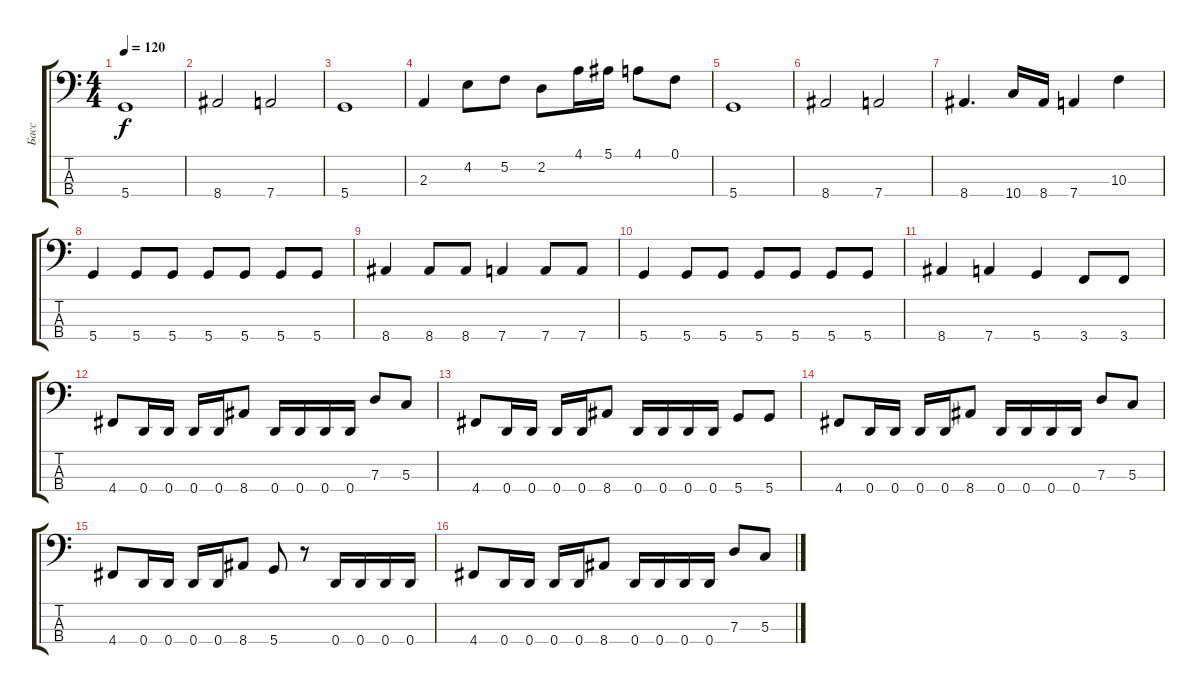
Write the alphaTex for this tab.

\track ("Басс" "Басс") {instrument electricbassfinger}
\staff {score tabs}
\tuning (F2 C2 G1 D1) {hide}
\ts (4 4)
\tempo 120
\clef f4
\ks c
5.4.1{dy f} |
8.4.2 7.4.2 |
5.4.1 |
2.3.4 4.2.8 5.2.8 2.2.8 4.1.16 5.1.16 4.1.8 0.1.8 |
5.4.1 |
8.4.2 7.4.2 |
8.4.4{d} 10.4.16 8.4.16 7.4.4 10.3.4 |
5.4.4 5.4.8 5.4.8 5.4.8 5.4.8 5.4.8 5.4.8 |
8.4.4 8.4.8 8.4.8 7.4.4 7.4.8 7.4.8 |
5.4.4 5.4.8 5.4.8 5.4.8 5.4.8 5.4.8 5.4.8 |
8.4.4 7.4.4 5.4.4 3.4.8 3.4.8 |
4.4.8 0.4.16 0.4.16 0.4.16 0.4.16 8.4.8 0.4.16 0.4.16 0.4.16 0.4.16 7.3.8 5.3.8 |
4.4.8 0.4.16 0.4.16 0.4.16 0.4.16 8.4.8 0.4.16 0.4.16 0.4.16 0.4.16 5.4.8 5.4.8 |
4.4.8 0.4.16 0.4.16 0.4.16 0.4.16 8.4.8 0.4.16 0.4.16 0.4.16 0.4.16 7.3.8 5.3.8 |
4.4.8 0.4.16 0.4.16 0.4.16 0.4.16 8.4.8 5.4.8 r.8 0.4.16 0.4.16 0.4.16 0.4.16 |
4.4.8 0.4.16 0.4.16 0.4.16 0.4.16 8.4.8 0.4.16 0.4.16 0.4.16 0.4.16 7.3.8 5.3.8
